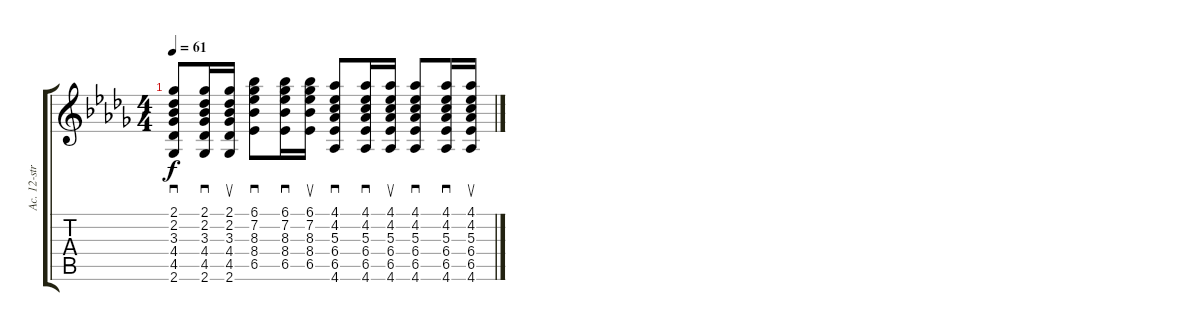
\track ("Ac. 12-str. Gtr." "Ac. 12-str") {instrument acousticguitarsteel}
\staff {score tabs}
\tuning (E4 B3 G3 D3 A2 E2) {hide}
\ts (4 4)
\tempo 61
\clef g2
\ks db
(2.1 2.2 3.3 4.4 4.5 2.6).8{sd dy f} (2.1 2.2 3.3 4.4 4.5 2.6).16{sd} (2.1 2.2 3.3 4.4 4.5 2.6).16{su} (6.1 7.2 8.3 8.4 6.5).8{sd} (6.1 7.2 8.3 8.4 6.5).16{sd} (6.1 7.2 8.3 8.4 6.5).16{su} (4.1 4.2 5.3 6.4 6.5 4.6).8{sd} (4.1 4.2 5.3 6.4 6.5 4.6).16{sd} (4.1 4.2 5.3 6.4 6.5 4.6).16{su} (4.1 4.2 5.3 6.4 6.5 4.6).8{sd} (4.1 4.2 5.3 6.4 6.5 4.6).16{sd} (4.1 4.2 5.3 6.4 6.5 4.6).16{su}
